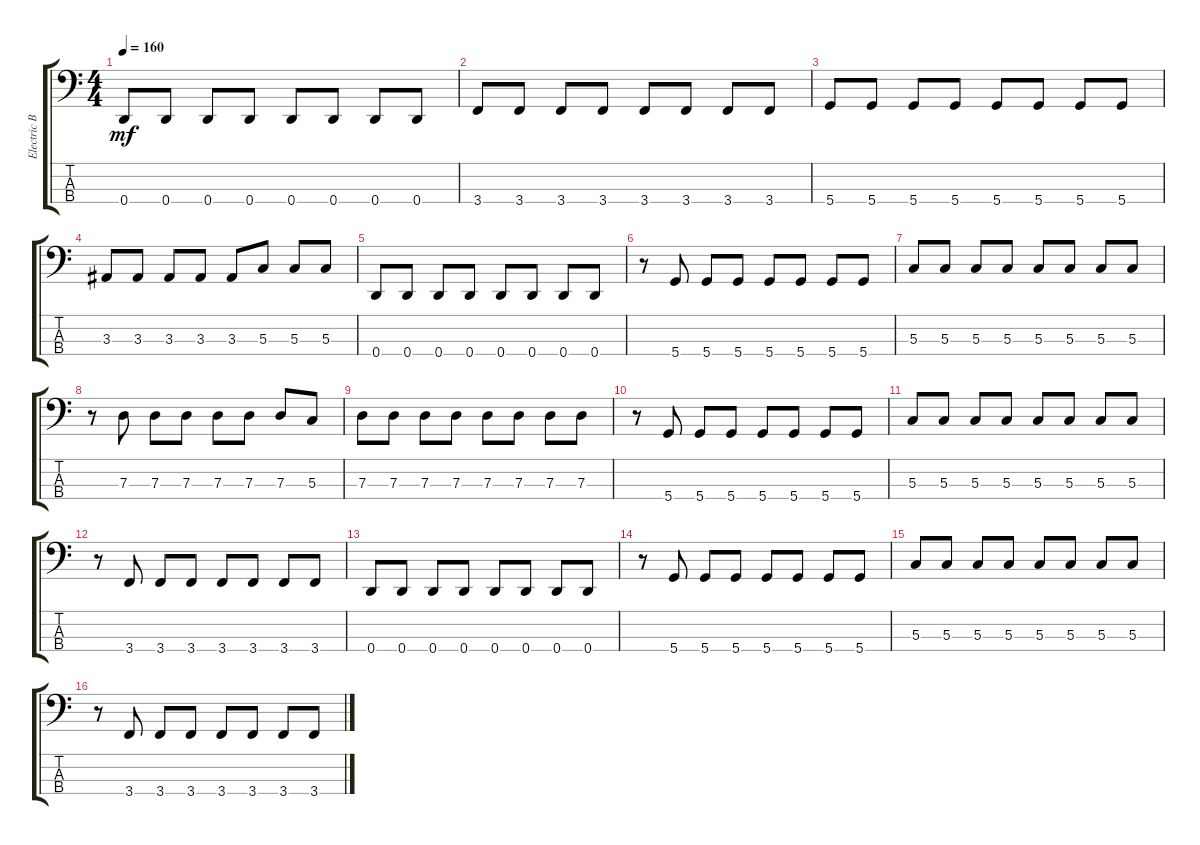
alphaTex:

\track ("Electric Bass" "Electric B") {instrument electricbassfinger}
\staff {score tabs}
\tuning (F2 C2 G1 D1) {hide}
\ts (4 4)
\tempo 160
\clef f4
\ks c
0.4.8{dy mf} 0.4.8 0.4.8 0.4.8 0.4.8 0.4.8 0.4.8 0.4.8 |
3.4.8 3.4.8 3.4.8 3.4.8 3.4.8 3.4.8 3.4.8 3.4.8 |
5.4.8 5.4.8 5.4.8 5.4.8 5.4.8 5.4.8 5.4.8 5.4.8 |
3.3.8 3.3.8 3.3.8 3.3.8 3.3.8 5.3.8 5.3.8 5.3.8 |
0.4.8 0.4.8 0.4.8 0.4.8 0.4.8 0.4.8 0.4.8 0.4.8 |
r.8 5.4.8 5.4.8 5.4.8 5.4.8 5.4.8 5.4.8 5.4.8 |
5.3.8 5.3.8 5.3.8 5.3.8 5.3.8 5.3.8 5.3.8 5.3.8 |
r.8 7.3.8 7.3.8 7.3.8 7.3.8 7.3.8 7.3.8 5.3.8 |
7.3.8 7.3.8 7.3.8 7.3.8 7.3.8 7.3.8 7.3.8 7.3.8 |
r.8 5.4.8 5.4.8 5.4.8 5.4.8 5.4.8 5.4.8 5.4.8 |
5.3.8 5.3.8 5.3.8 5.3.8 5.3.8 5.3.8 5.3.8 5.3.8 |
r.8 3.4.8 3.4.8 3.4.8 3.4.8 3.4.8 3.4.8 3.4.8 |
0.4.8 0.4.8 0.4.8 0.4.8 0.4.8 0.4.8 0.4.8 0.4.8 |
r.8 5.4.8 5.4.8 5.4.8 5.4.8 5.4.8 5.4.8 5.4.8 |
5.3.8 5.3.8 5.3.8 5.3.8 5.3.8 5.3.8 5.3.8 5.3.8 |
r.8 3.4.8 3.4.8 3.4.8 3.4.8 3.4.8 3.4.8 3.4.8
